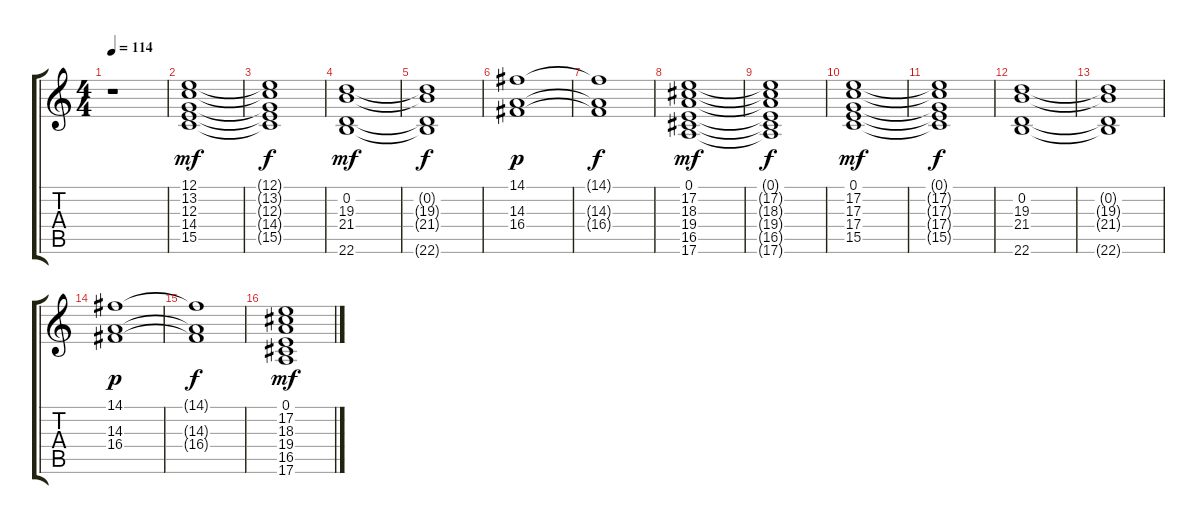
\track "" {instrument choiraahs}
\staff {score tabs}
\tuning (E4 B3 G3 D3 A2 E2) {hide}
\ts (4 4)
\tempo 114
\clef g2
\ks c
r.1{dy mf} |
(12.1 13.2 12.3 14.4 15.5).1 |
(12.1{t} 13.2{t} 12.3{t} 14.4{t} 15.5{t}).1{dy f} |
(0.2 19.3 21.4 22.6).1{dy mf} |
(0.2{t} 19.3{t} 21.4{t} 22.6{t}).1{dy f} |
(14.1 14.3 16.4).1{dy p} |
(14.1{t} 14.3{t} 16.4{t}).1{dy f} |
(0.1 17.2 18.3 19.4 16.5 17.6).1{dy mf} |
(0.1{t} 17.2{t} 18.3{t} 19.4{t} 16.5{t} 17.6{t}).1{dy f} |
(0.1 17.2 17.3 17.4 15.5).1{dy mf} |
(0.1{t} 17.2{t} 17.3{t} 17.4{t} 15.5{t}).1{dy f} |
(0.2 19.3 21.4 22.6).1 |
(0.2{t} 19.3{t} 21.4{t} 22.6{t}).1 |
(14.1 14.3 16.4).1{dy p} |
(14.1{t} 14.3{t} 16.4{t}).1{dy f} |
(0.1 17.2 18.3 19.4 16.5 17.6).1{dy mf}
